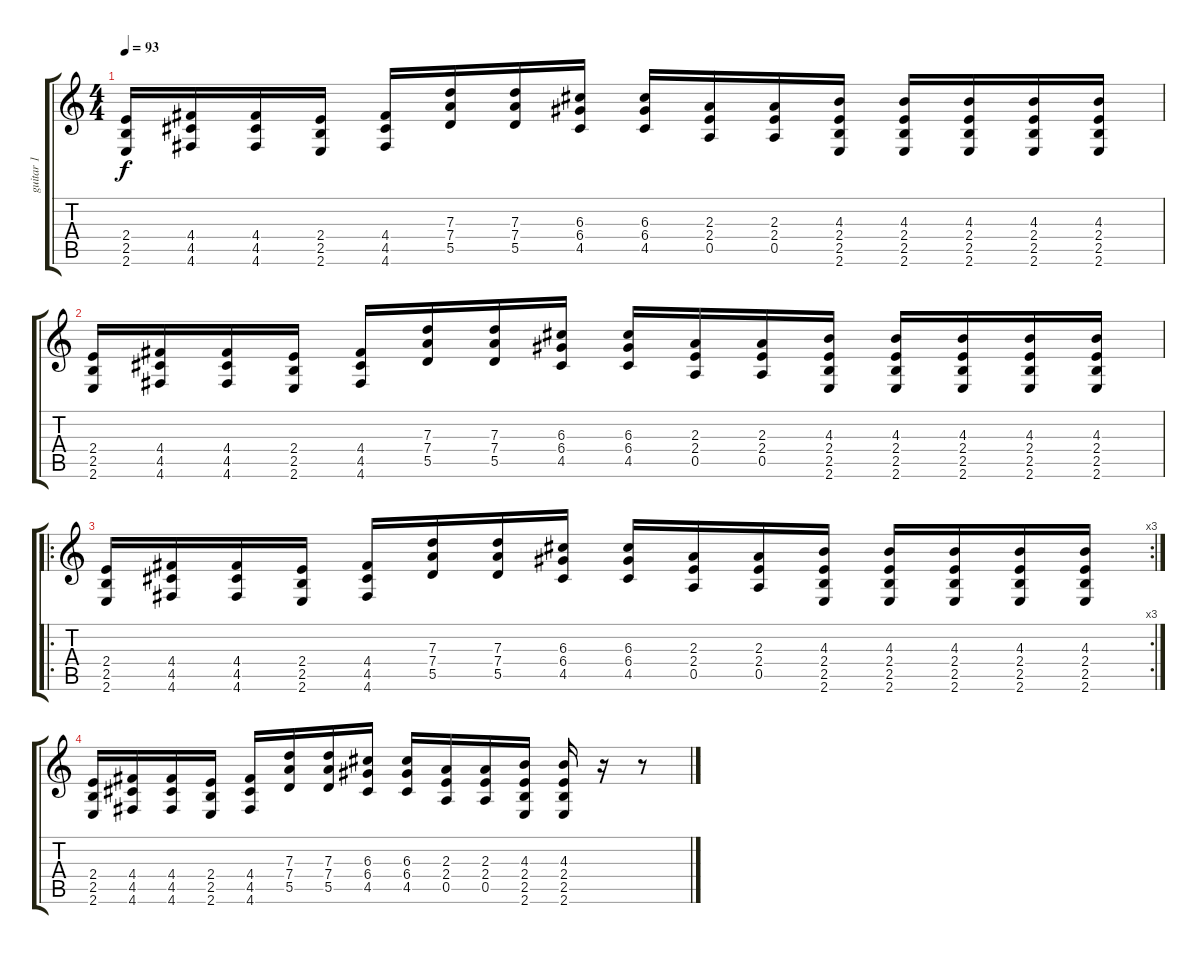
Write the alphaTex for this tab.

\track ("guitar 1" "guitar 1") {instrument electricguitarclean}
\staff {score tabs}
\tuning (E4 B3 G3 D3 A2 D2) {hide}
\ts (4 4)
\tempo 93
\clef g2
\ks c
(2.4 2.5 2.6).16{dy f} (4.4 4.5 4.6).16 (4.4 4.5 4.6).16 (2.4 2.5 2.6).16 (4.4 4.5 4.6).16 (7.3 7.4 5.5).16 (7.3 7.4 5.5).16 (6.3 6.4 4.5).16 (6.3 6.4 4.5).16 (2.3 2.4 0.5).16 (2.3 2.4 0.5).16 (4.3 2.4 2.5 2.6).16 (4.3 2.4 2.5 2.6).16 (4.3 2.4 2.5 2.6).16 (4.3 2.4 2.5 2.6).16 (4.3 2.4 2.5 2.6).16 |
(2.4 2.5 2.6).16 (4.4 4.5 4.6).16 (4.4 4.5 4.6).16 (2.4 2.5 2.6).16 (4.4 4.5 4.6).16 (7.3 7.4 5.5).16 (7.3 7.4 5.5).16 (6.3 6.4 4.5).16 (6.3 6.4 4.5).16 (2.3 2.4 0.5).16 (2.3 2.4 0.5).16 (4.3 2.4 2.5 2.6).16 (4.3 2.4 2.5 2.6).16 (4.3 2.4 2.5 2.6).16 (4.3 2.4 2.5 2.6).16 (4.3 2.4 2.5 2.6).16 |
\ro
\rc 3
(2.4 2.5 2.6).16 (4.4 4.5 4.6).16 (4.4 4.5 4.6).16 (2.4 2.5 2.6).16 (4.4 4.5 4.6).16 (7.3 7.4 5.5).16 (7.3 7.4 5.5).16 (6.3 6.4 4.5).16 (6.3 6.4 4.5).16 (2.3 2.4 0.5).16 (2.3 2.4 0.5).16 (4.3 2.4 2.5 2.6).16 (4.3 2.4 2.5 2.6).16 (4.3 2.4 2.5 2.6).16 (4.3 2.4 2.5 2.6).16 (4.3 2.4 2.5 2.6).16 |
(2.4 2.5 2.6).16 (4.4 4.5 4.6).16 (4.4 4.5 4.6).16 (2.4 2.5 2.6).16 (4.4 4.5 4.6).16 (7.3 7.4 5.5).16 (7.3 7.4 5.5).16 (6.3 6.4 4.5).16 (6.3 6.4 4.5).16 (2.3 2.4 0.5).16 (2.3 2.4 0.5).16 (4.3 2.4 2.5 2.6).16 (4.3 2.4 2.5 2.6).16 r.16 r.8
